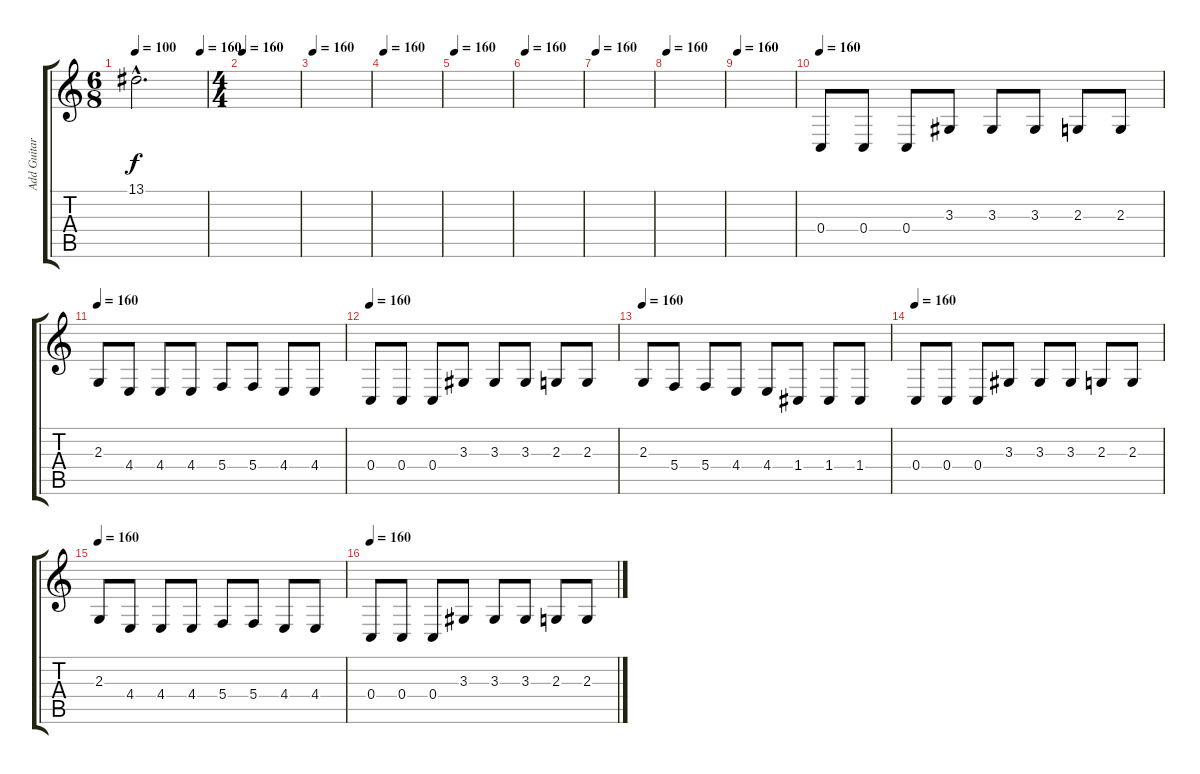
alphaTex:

\track ("Add Guitar / Keys" "Add Guitar") {instrument drawbarorgan}
\staff {score tabs}
\tuning (D4 A3 F3 C3 G2 C2) {hide}
\ts (6 8)
\tempo 100
\tempo (160 0.9166666666666666)
\clef g2
\ks c
13.1{hac}.2{d dy f} |
\ts (4 4)
\tempo 160
|
\tempo 160
|
\tempo 160
|
\tempo 160
|
\tempo 160
|
\tempo 160
|
\tempo 160
|
\tempo 160
|
\tempo 160
0.4.8{volume 16 instrument pizzicatostrings} 0.4.8 0.4.8 3.3.8 3.3.8 3.3.8 2.3.8 2.3.8 |
\tempo 160
2.3.8 4.4.8 4.4.8 4.4.8 5.4.8 5.4.8 4.4.8 4.4.8 |
\tempo 160
0.4.8 0.4.8 0.4.8 3.3.8 3.3.8 3.3.8 2.3.8 2.3.8 |
\tempo 160
2.3.8 5.4.8 5.4.8 4.4.8 4.4.8 1.4.8 1.4.8 1.4.8 |
\tempo 160
0.4.8{volume 16 instrument pizzicatostrings} 0.4.8 0.4.8 3.3.8 3.3.8 3.3.8 2.3.8 2.3.8 |
\tempo 160
2.3.8 4.4.8 4.4.8 4.4.8 5.4.8 5.4.8 4.4.8 4.4.8 |
\tempo 160
0.4.8 0.4.8 0.4.8 3.3.8 3.3.8 3.3.8 2.3.8 2.3.8
